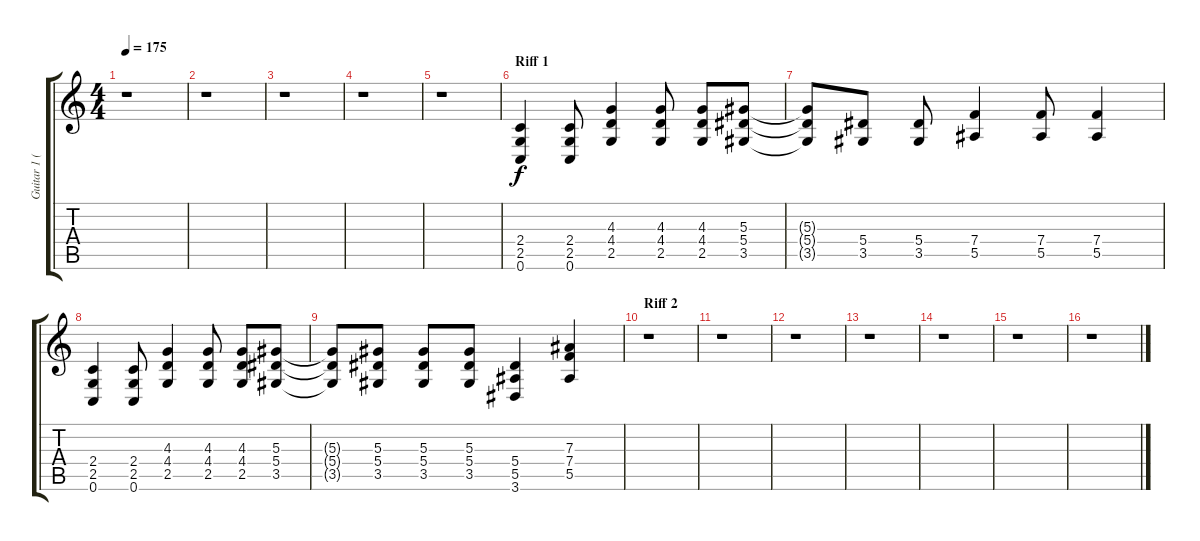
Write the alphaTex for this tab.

\track ("Guitar 1 (Rhytm)" "Guitar 1 (") {instrument distortionguitar}
\staff {score tabs}
\tuning (C4 G3 Eb3 Bb2 F2 C2) {hide}
\ts (4 4)
\tempo 175
\clef g2
\ks c
r.1{dy f} |
r.1 |
r.1 |
r.1 |
r.1 |
\section ("" "Riff 1")
(2.4 2.5 0.6).4 (2.4 2.5 0.6).8 (4.3 4.4 2.5).4 (4.3 4.4 2.5).8 (4.3 4.4 2.5).8 (5.3 5.4 3.5).8 |
(5.3{t} 5.4{t} 3.5{t}).8 (5.4 3.5).8 (5.4 3.5).8 (7.4 5.5).4 (7.4 5.5).8 (7.4 5.5).4 |
(2.4 2.5 0.6).4 (2.4 2.5 0.6).8 (4.3 4.4 2.5).4 (4.3 4.4 2.5).8 (4.3 4.4 2.5).8 (5.3 5.4 3.5).8 |
(5.3{t} 5.4{t} 3.5{t}).8 (5.3 5.4 3.5).8 (5.3 5.4 3.5).8 (5.3 5.4 3.5).8 (5.4 5.5 3.6).4 (7.3 7.4 5.5).4 |
\section ("" "Riff 2")
r.1 |
r.1 |
r.1 |
r.1 |
r.1 |
r.1 |
r.1
